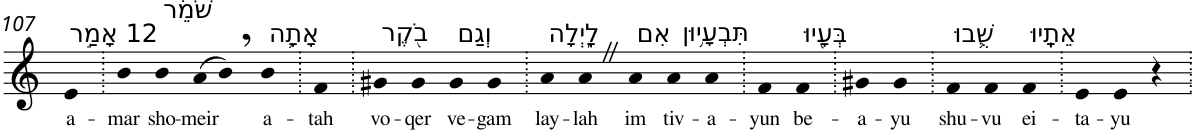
**kern	**text
*part1	*part1
*staff1	*staff1
*I"Piano	*
*I'Pno	*
!!LO:PB:g=z
*clefG2	*
*k[]	*
=107	=107
!LO:TX:a:t=12 אָמַ֣ר	!
!	!LO:LY:b
4e	a-
=108.	=108.
!	!LO:LY:b
4b	-mar
!LO:TX:a:t=שֹׁמֵ֔ר	!
!	!LO:LY:b
4b	sho-
!	!LO:LY:b
(8a	-meir
8b,)	.
!LO:TX:a:t=אָתָ֥ה	!
!	!LO:LY:b
4b	a-
=109.	=109.
!	!LO:LY:b
4f	-tah
=110.	=110.
!LO:TX:a:t=בֹ֖קֶר	!
!	!LO:LY:b
4g#X	vo-
!	!LO:LY:b
4g#	-qer
!LO:TX:a:t=וְגַם	!
!	!LO:LY:b
4g#	ve-
!	!LO:LY:b
4g#	-gam
=111.	=111.
!LO:TX:a:t=לָ֑יְלָה	!
!	!LO:LY:b
4a	lay-
!	!LO:LY:b
4aZ	-lah
!LO:TX:a:t=אִם	!
!	!LO:LY:b
4a	im
!LO:TX:a:t=תִּבְעָי֥וּן	!
!	!LO:LY:b
4a	tiv-
!	!LO:LY:b
4a	-a-
=112.	=112.
!	!LO:LY:b
4f	-yun
!LO:TX:a:t=בְּעָ֖יוּ	!
!	!LO:LY:b
4f	be-
=113.	=113.
!	!LO:LY:b
4g#X	-a-
!	!LO:LY:b
4g#	-yu
=114.	=114.
!LO:TX:a:t=שֻׁ֥בוּ	!
!	!LO:LY:b
4f	shu-
!	!LO:LY:b
4f	-vu
!LO:TX:a:t=אֵתָֽיוּ	!
!	!LO:LY:b
4f	ei-
=115.	=115.
!	!LO:LY:b
4e	-ta-
!	!LO:LY:b
4e	-yu
4r	.
=.	=.
*-	*-
